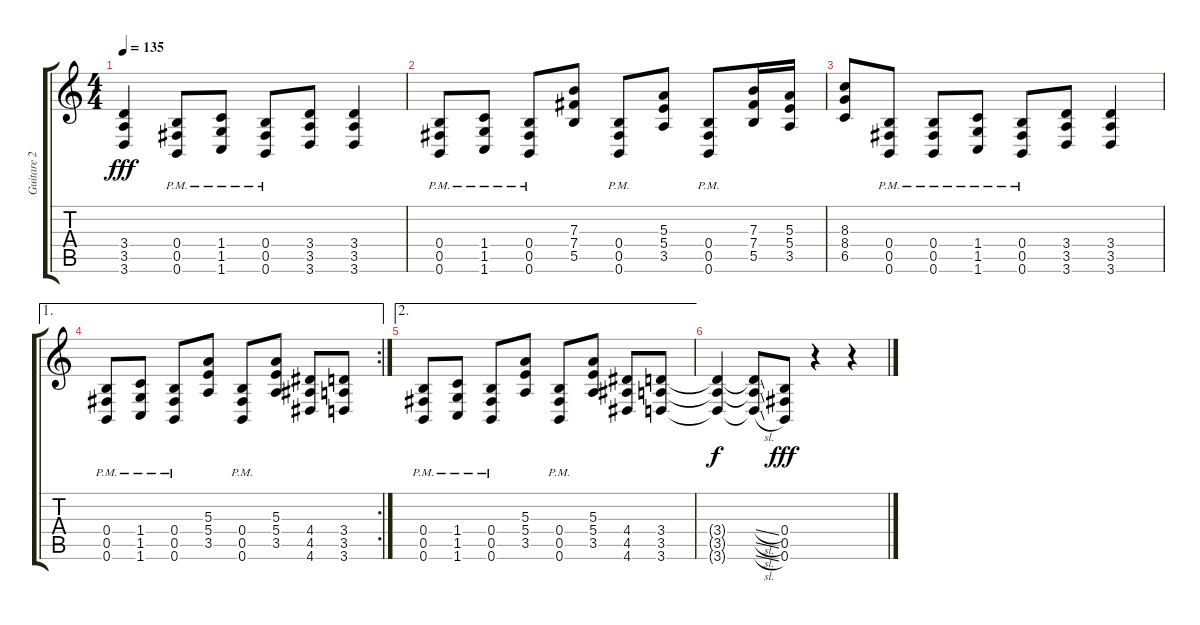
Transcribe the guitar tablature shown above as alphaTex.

\track ("Guitare 2" "Guitare 2") {instrument distortionguitar}
\staff {score tabs}
\tuning (Db4 Ab3 E3 B2 Gb2 B1) {hide}
\ts (4 4)
\tempo 135
\clef g2
\ks c
(3.4 3.5 3.6).4{dy fff} (0.4{pm} 0.5{pm} 0.6{pm}).8 (1.4{pm} 1.5{pm} 1.6{pm}).8 (0.4{pm} 0.5{pm} 0.6{pm}).8 (3.4 3.5 3.6).8 (3.4 3.5 3.6).4 |
(0.4{pm} 0.5{pm} 0.6{pm}).8 (1.4{pm} 1.5{pm} 1.6{pm}).8 (0.4{pm} 0.5{pm} 0.6{pm}).8 (7.3 7.4 5.5).8 (0.4{pm} 0.5{pm} 0.6{pm}).8 (5.3 5.4 3.5).8 (0.4{pm} 0.5{pm} 0.6{pm}).8 (7.3 7.4 5.5).16 (5.3 5.4 3.5).16 |
(8.3 8.4 6.5).8 (0.4{pm} 0.5{pm} 0.6{pm}).8 (0.4{pm} 0.5{pm} 0.6{pm}).8 (1.4{pm} 1.5{pm} 1.6{pm}).8 (0.4{pm} 0.5{pm} 0.6{pm}).8 (3.4 3.5 3.6).8 (3.4 3.5 3.6).4 |
\ae 1
\rc 2
(0.4{pm} 0.5{pm} 0.6{pm}).8 (1.4{pm} 1.5{pm} 1.6{pm}).8 (0.4{pm} 0.5{pm} 0.6{pm}).8 (5.3 5.4 3.5).8 (0.4{pm} 0.5{pm} 0.6{pm}).8 (5.3 5.4 3.5).8 (4.4 4.5 4.6).8 (3.4 3.5 3.6).8 |
\ae 2
(0.4{pm} 0.5{pm} 0.6{pm}).8 (1.4{pm} 1.5{pm} 1.6{pm}).8 (0.4{pm} 0.5{pm} 0.6{pm}).8 (5.3 5.4 3.5).8 (0.4{pm} 0.5{pm} 0.6{pm}).8 (5.3 5.4 3.5).8 (4.4 4.5 4.6).8 (3.4 3.5 3.6).8 |
(3.4{t} 3.5{t} 3.6{t}).4{dy f} (3.4{sl t} 3.5{sl t} 3.6{sl t}).8 (0.4 0.5 0.6).8{dy fff} r.4 r.4
